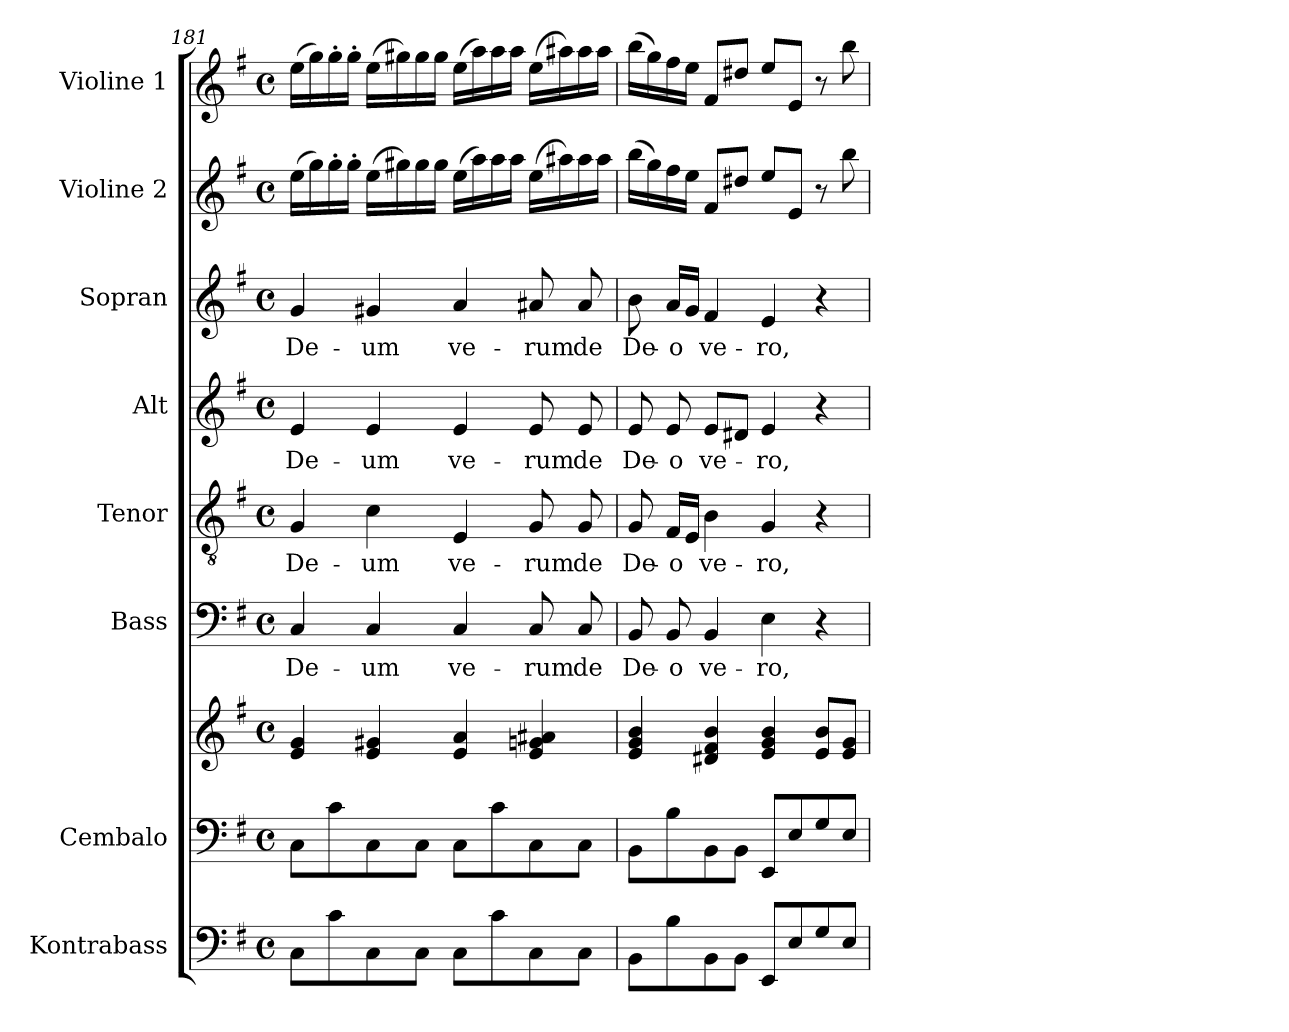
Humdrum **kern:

**kern	**kern	**kern	**kern	**text	**kern	**text	**kern	**text	**kern	**text	**kern	**kern
*part8	*part7	*part7	*part6	*part6	*part5	*part5	*part4	*part4	*part3	*part3	*part2	*part1
*staff9	*staff8	*staff7	*staff6	*staff6	*staff5	*staff5	*staff4	*staff4	*staff3	*staff3	*staff2	*staff1
*I"Kontrabass	*I"Cembalo	*	*I"Bass	*	*I"Tenor	*	*I"Alt	*	*I"Sopran	*	*I"Violine 2	*I"Violine 1
*I'Kb.	*I'Cemb.	*	*I'B.	*	*I'T.	*	*I'A.	*	*I'S.	*	*I'Vl. 2	*I'Vl. 1
*clefF4	*clefF4	*clefG2	*clefF4	*	*clefGv2	*	*clefG2	*	*clefG2	*	*clefG2	*clefG2
*ITrd7c12	*	*	*	*	*	*	*	*	*	*	*	*
*k[f#]	*k[f#]	*k[f#]	*k[f#]	*	*k[f#]	*	*k[f#]	*	*k[f#]	*	*k[f#]	*k[f#]
*G:	*G:	*G:	*G:	*	*G:	*	*G:	*	*G:	*	*G:	*G:
*M4/4	*M4/4	*M4/4	*M4/4	*	*M4/4	*	*M4/4	*	*M4/4	*	*M4/4	*M4/4
*met(c)	*met(c)	*met(c)	*met(c)	*	*met(c)	*	*met(c)	*	*met(c)	*	*met(c)	*met(c)
=181	=181	=181	=181	=181	=181	=181	=181	=181	=181	=181	=181	=181
!	!	!	!	!LO:LY:b	!	!LO:LY:b	!	!LO:LY:b	!	!LO:LY:b	!	!
8CC\L	8C\L	4e/ 4g/	4C/	De-	4G/	De-	4e/	De-	4g/	De-	(>16ee\LL	(>16ee\LL
.	.	.	.	.	.	.	.	.	.	.	16gg\)	16gg\)
8C\	8c\	.	.	.	.	.	.	.	.	.	16gg'>\	16gg'>\
.	.	.	.	.	.	.	.	.	.	.	16gg'>\JJ	16gg'>\JJ
!	!	!	!	!LO:LY:b	!	!LO:LY:b	!	!LO:LY:b	!	!LO:LY:b	!	!
8CC\	8C\	4e/ 4g#X/	4C/	-um	4c\	-um	4e/	-um	4g#X/	-um	(>16ee\LL	(>16ee\LL
.	.	.	.	.	.	.	.	.	.	.	16gg#X\)	16gg#X\)
8CC\J	8C\J	.	.	.	.	.	.	.	.	.	16gg#\	16gg#\
.	.	.	.	.	.	.	.	.	.	.	16gg#\JJ	16gg#\JJ
!	!	!	!	!LO:LY:b	!	!LO:LY:b	!	!LO:LY:b	!	!LO:LY:b	!	!
8CC\L	8C\L	4e/ 4a/	4C/	ve-	4E/	ve-	4e/	ve-	4a/	ve-	(>16ee\LL	(>16ee\LL
.	.	.	.	.	.	.	.	.	.	.	16aa\)	16aa\)
8C\	8c\	.	.	.	.	.	.	.	.	.	16aa\	16aa\
.	.	.	.	.	.	.	.	.	.	.	16aa\JJ	16aa\JJ
!	!	!	!	!LO:LY:b	!	!LO:LY:b	!	!LO:LY:b	!	!LO:LY:b	!	!
8CC\	8C\	4e/ 4gn/ 4a#X/	8C/	-rum	8G/	-rum	8e/	-rum	8a#X/	-rum	(>16ee\LL	(>16ee\LL
.	.	.	.	.	.	.	.	.	.	.	16aa#X\)	16aa#X\)
!	!	!	!	!LO:LY:b	!	!LO:LY:b	!	!LO:LY:b	!	!LO:LY:b	!	!
8CC\J	8C\J	.	8C/	de	8G/	de	8e/	de	8a#/	de	16aa#\	16aa#\
.	.	.	.	.	.	.	.	.	.	.	16aa#\JJ	16aa#\JJ
!!LO:PB:g=z
=182	=182	=182	=182	=182	=182	=182	=182	=182	=182	=182	=182	=182
!	!	!	!	!LO:LY:b	!	!LO:LY:b	!	!LO:LY:b	!	!LO:LY:b	!	!
8BBB\L	8BB\L	4e/ 4g/ 4b/	8BB/	De-	8G/	De-	8e/	De-	8b\	De-	(>16bb\LL	(>16bb\LL
.	.	.	.	.	.	.	.	.	.	.	16gg\)	16gg\)
!	!	!	!	!LO:LY:b	!	!LO:LY:b	!	!LO:LY:b	!	!LO:LY:b	!	!
8BB\	8B\	.	8BB/	-o	16F#/LL	-o	8e/	-o	16a/LL	-o	16ff#\	16ff#\
.	.	.	.	.	16E/JJ	.	.	.	16g/JJ	.	16ee\JJ	16ee\JJ
!	!	!	!	!LO:LY:b	!	!LO:LY:b	!	!LO:LY:b	!	!LO:LY:b	!	!
8BBB\	8BB\	4d#X/ 4f#/ 4b/	4BB/	ve-	4B\	ve-	8e/L	ve-	4f#/	ve-	8f#/L	8f#/L
8BBB\J	8BB\J	.	.	.	.	.	8d#X/J	.	.	.	8dd#X/J	8dd#X/J
!	!	!	!	!LO:LY:b	!	!LO:LY:b	!	!LO:LY:b	!	!LO:LY:b	!	!
8EEE/L	8EE/L	4e/ 4g/ 4b/	4E\	-ro,	4G/	-ro,	4e/	-ro,	4e/	-ro,	8ee/L	8ee/L
8EE/	8E/	.	.	.	.	.	.	.	.	.	8e/J	8e/J
8GG/	8G/	8e/ 8b/L	4r	.	4r	.	4r	.	4r	.	8r	8r
8EE/J	8E/J	8e/ 8g/J	.	.	.	.	.	.	.	.	8bb\	8bb\
=	=	=	=	=	=	=	=	=	=	=	=	=
*-	*-	*-	*-	*-	*-	*-	*-	*-	*-	*-	*-	*-
